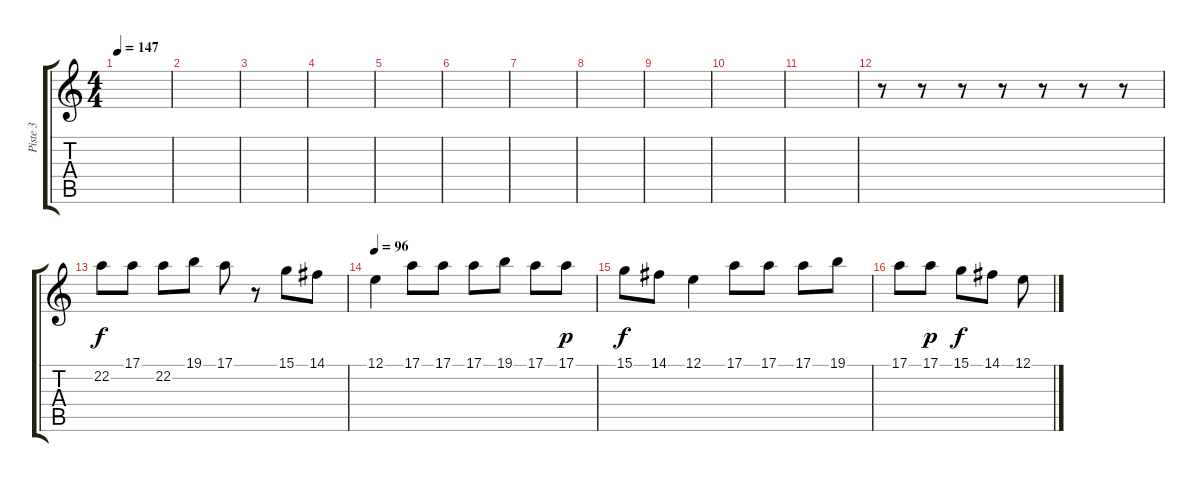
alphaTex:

\track ("Piste 3" "Piste 3") {instrument vibraphone}
\staff {score tabs}
\tuning (E4 B3 G3 D3 A2 E2) {hide}
\ts (4 4)
\tempo 147
\clef g2
\ks c
|
|
|
|
|
|
|
|
|
|
|
r.8{instrument glockenspiel} r.8 r.8 r.8 r.8 r.8 r.8 |
22.2.8{instrument glockenspiel} 17.1.8 22.2.8 19.1.8 17.1.8 r.8 15.1.8 14.1.8 |
\tempo 96
12.1.4{volume 3} 17.1.8 17.1.8 17.1.8 19.1.8 17.1.8 17.1.8{dy p} |
15.1.8{dy f} 14.1.8 12.1.4 17.1.8 17.1.8 17.1.8 19.1.8 |
17.1.8 17.1.8{dy p} 15.1.8{dy f} 14.1.8 12.1.8
